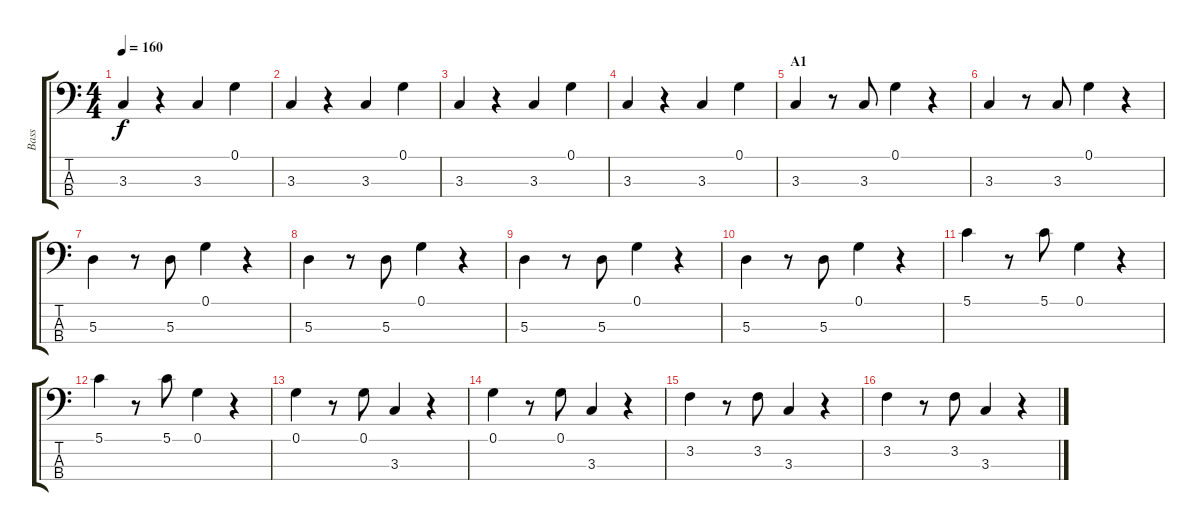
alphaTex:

\track ("Bass" "Bass") {instrument electricguitarmuted}
\staff {score tabs}
\tuning (G2 D2 A1 E1) {hide}
\ts (4 4)
\tempo 160
\clef f4
\ks c
3.3.4{dy f instrument electricguitarmuted} r.4 3.3.4 0.1.4 |
3.3.4 r.4 3.3.4 0.1.4 |
3.3.4 r.4 3.3.4 0.1.4 |
3.3.4 r.4 3.3.4 0.1.4 |
\section ("" "A1")
3.3.4 r.8 3.3.8 0.1.4 r.4 |
3.3.4 r.8 3.3.8 0.1.4 r.4 |
5.3.4 r.8 5.3.8 0.1.4 r.4 |
5.3.4 r.8 5.3.8 0.1.4 r.4 |
5.3.4 r.8 5.3.8 0.1.4 r.4 |
5.3.4 r.8 5.3.8 0.1.4 r.4 |
5.1.4 r.8 5.1.8 0.1.4 r.4 |
5.1.4 r.8 5.1.8 0.1.4 r.4 |
0.1.4 r.8 0.1.8 3.3.4 r.4 |
0.1.4 r.8 0.1.8 3.3.4 r.4 |
3.2.4 r.8 3.2.8 3.3.4 r.4 |
3.2.4 r.8 3.2.8 3.3.4 r.4
